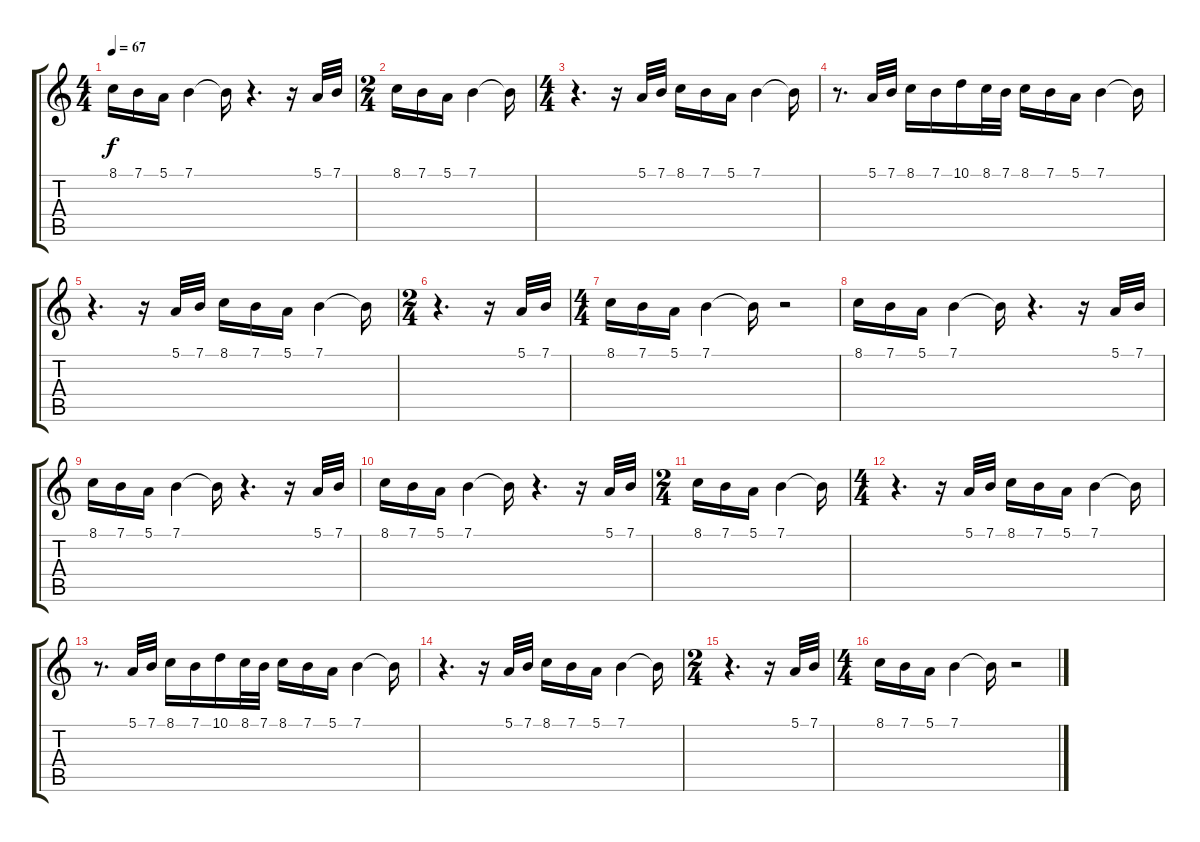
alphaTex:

\track "" {instrument electricpiano1}
\staff {score tabs}
\tuning (E4 B3 G3 D3 A2 E2) {hide}
\ts (4 4)
\tempo 67
\clef g2
\ks c
8.1.16{dy f} 7.1.16 5.1.16 7.1.4 7.1{t}.16 r.4{d} r.16 5.1.32 7.1.32 |
\ts (2 4)
8.1.16 7.1.16 5.1.16 7.1.4 7.1{t}.16 |
\ts (4 4)
r.4{d} r.16 5.1.32 7.1.32 8.1.16 7.1.16 5.1.16 7.1.4 7.1{t}.16 |
r.8{d} 5.1.32 7.1.32 8.1.16 7.1.16 10.1.16 8.1.32 7.1.32 8.1.16 7.1.16 5.1.16 7.1.4 7.1{t}.16 |
r.4{d} r.16 5.1.32 7.1.32 8.1.16 7.1.16 5.1.16 7.1.4 7.1{t}.16 |
\ts (2 4)
r.4{d} r.16 5.1.32 7.1.32 |
\ts (4 4)
8.1.16 7.1.16 5.1.16 7.1.4 7.1{t}.16 r.2 |
8.1.16 7.1.16 5.1.16 7.1.4 7.1{t}.16 r.4{d} r.16 5.1.32 7.1.32 |
8.1.16 7.1.16 5.1.16 7.1.4 7.1{t}.16 r.4{d} r.16 5.1.32 7.1.32 |
8.1.16 7.1.16 5.1.16 7.1.4 7.1{t}.16 r.4{d} r.16 5.1.32 7.1.32 |
\ts (2 4)
8.1.16 7.1.16 5.1.16 7.1.4 7.1{t}.16 |
\ts (4 4)
r.4{d} r.16 5.1.32 7.1.32 8.1.16 7.1.16 5.1.16 7.1.4 7.1{t}.16 |
r.8{d} 5.1.32 7.1.32 8.1.16 7.1.16 10.1.16 8.1.32 7.1.32 8.1.16 7.1.16 5.1.16 7.1.4 7.1{t}.16 |
r.4{d} r.16 5.1.32 7.1.32 8.1.16 7.1.16 5.1.16 7.1.4 7.1{t}.16 |
\ts (2 4)
r.4{d} r.16 5.1.32 7.1.32 |
\ts (4 4)
8.1.16 7.1.16 5.1.16 7.1.4 7.1{t}.16 r.2
